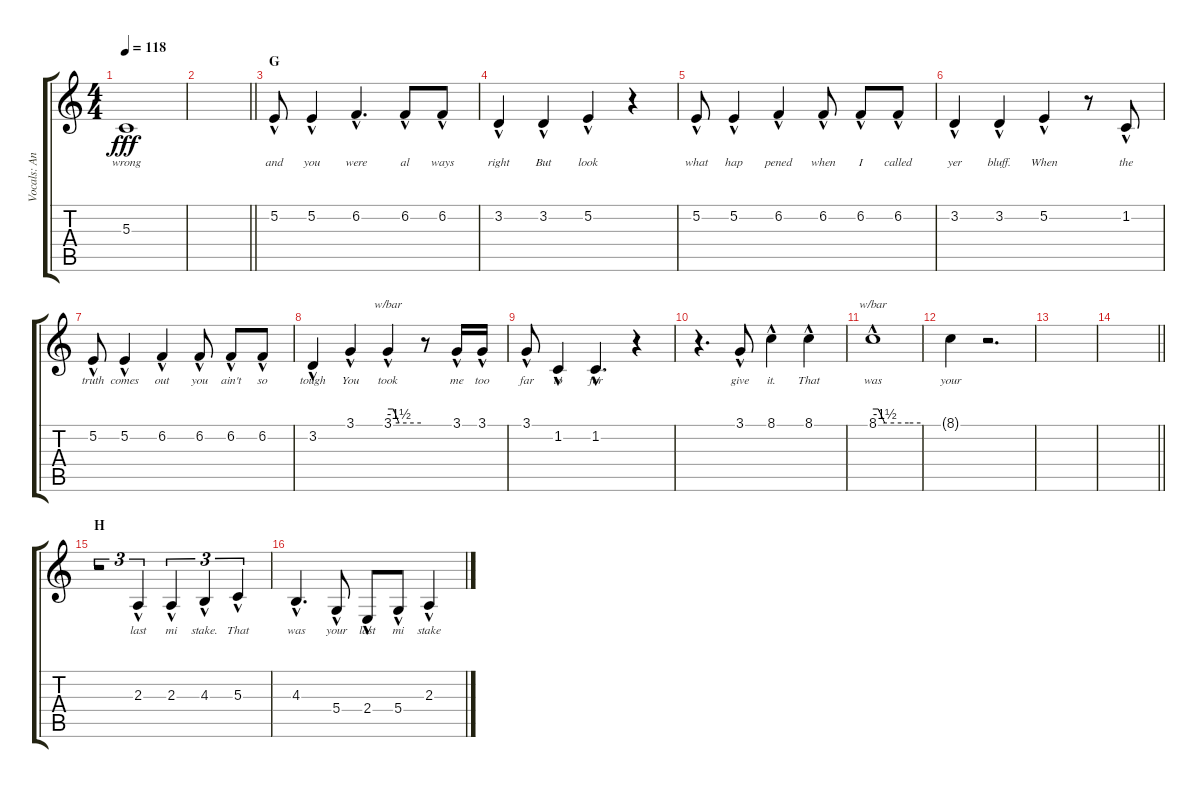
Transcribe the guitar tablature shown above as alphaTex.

\track ("Vocals: Ann" "Vocals: An") {instrument lead2sawtooth}
\staff {score tabs}
\tuning (E4 B3 G3 D3 A2 E2) {hide}
\ts (4 4)
\tempo 118
\clef g2
\ks c
5.3{t}.1{lyrics (0 "wrong") lyrics (1 "") lyrics (2 "") lyrics (3 "") lyrics (4 "") dy fff} |
\barLineRight lightlight
|
\section ("" "G")
5.2{hac}.8{lyrics (0 "and") lyrics (1 "") lyrics (2 "") lyrics (3 "") lyrics (4 "")} 5.2{hac}.4{lyrics (0 "you") lyrics (1 "") lyrics (2 "") lyrics (3 "") lyrics (4 "")} 6.2{hac}.4{d lyrics (0 "were") lyrics (1 "") lyrics (2 "") lyrics (3 "") lyrics (4 "")} 6.2{hac}.8{lyrics (0 "al") lyrics (1 "") lyrics (2 "") lyrics (3 "") lyrics (4 "")} 6.2{hac}.8{lyrics (0 "ways") lyrics (1 "") lyrics (2 "") lyrics (3 "") lyrics (4 "")} |
3.2{hac}.4{lyrics (0 "right") lyrics (1 "") lyrics (2 "") lyrics (3 "") lyrics (4 "")} 3.2{hac}.4{lyrics (0 "But") lyrics (1 "") lyrics (2 "") lyrics (3 "") lyrics (4 "")} 5.2{hac}.4{lyrics (0 "look") lyrics (1 "") lyrics (2 "") lyrics (3 "") lyrics (4 "")} r.4 |
5.2{hac}.8{lyrics (0 "what") lyrics (1 "") lyrics (2 "") lyrics (3 "") lyrics (4 "")} 5.2{hac}.4{lyrics (0 "hap") lyrics (1 "") lyrics (2 "") lyrics (3 "") lyrics (4 "")} 6.2{hac}.4{lyrics (0 "pened") lyrics (1 "") lyrics (2 "") lyrics (3 "") lyrics (4 "")} 6.2{hac}.8{lyrics (0 "when") lyrics (1 "") lyrics (2 "") lyrics (3 "") lyrics (4 "")} 6.2{hac}.8{lyrics (0 "I") lyrics (1 "") lyrics (2 "") lyrics (3 "") lyrics (4 "")} 6.2{hac}.8{lyrics (0 "called") lyrics (1 "") lyrics (2 "") lyrics (3 "") lyrics (4 "")} |
3.2{hac}.4{lyrics (0 "yer") lyrics (1 "") lyrics (2 "") lyrics (3 "") lyrics (4 "")} 3.2{hac}.4{lyrics (0 "bluff.") lyrics (1 "") lyrics (2 "") lyrics (3 "") lyrics (4 "")} 5.2{hac}.4{lyrics (0 "When") lyrics (1 "") lyrics (2 "") lyrics (3 "") lyrics (4 "")} r.8 1.2{hac}.8{lyrics (0 "the") lyrics (1 "") lyrics (2 "") lyrics (3 "") lyrics (4 "")} |
5.2{hac}.8{lyrics (0 "truth") lyrics (1 "") lyrics (2 "") lyrics (3 "") lyrics (4 "")} 5.2{hac}.4{lyrics (0 "comes") lyrics (1 "") lyrics (2 "") lyrics (3 "") lyrics (4 "")} 6.2{hac}.4{lyrics (0 "out") lyrics (1 "") lyrics (2 "") lyrics (3 "") lyrics (4 "")} 6.2{hac}.8{lyrics (0 "you") lyrics (1 "") lyrics (2 "") lyrics (3 "") lyrics (4 "")} 6.2{hac}.8{lyrics (0 "ain't") lyrics (1 "") lyrics (2 "") lyrics (3 "") lyrics (4 "")} 6.2{hac}.8{lyrics (0 "so") lyrics (1 "") lyrics (2 "") lyrics (3 "") lyrics (4 "")} |
3.2{hac}.4{lyrics (0 "tough") lyrics (1 "") lyrics (2 "") lyrics (3 "") lyrics (4 "")} 3.1{hac}.4{lyrics (0 "You") lyrics (1 "") lyrics (2 "") lyrics (3 "") lyrics (4 "")} 3.1{hac}.4{tbe (custom default 0 0 10 0 20 -6 60 -6) lyrics (0 "took") lyrics (1 "") lyrics (2 "") lyrics (3 "") lyrics (4 "")} r.8 3.1{hac}.16{lyrics (0 "me") lyrics (1 "") lyrics (2 "") lyrics (3 "") lyrics (4 "")} 3.1{hac}.16{lyrics (0 "too") lyrics (1 "") lyrics (2 "") lyrics (3 "") lyrics (4 "")} |
3.1{hac}.8{lyrics (0 "far") lyrics (1 "") lyrics (2 "") lyrics (3 "") lyrics (4 "")} 1.2{hac}.4{lyrics (0 "to") lyrics (1 "") lyrics (2 "") lyrics (3 "") lyrics (4 "")} 1.2{hac}.4{d lyrics (0 "for") lyrics (1 "") lyrics (2 "") lyrics (3 "") lyrics (4 "")} r.4 |
r.4{d} 3.1{hac}.8{lyrics (0 "give") lyrics (1 "") lyrics (2 "") lyrics (3 "") lyrics (4 "")} 8.1{hac}.4{lyrics (0 "it.") lyrics (1 "") lyrics (2 "") lyrics (3 "") lyrics (4 "")} 8.1{hac}.4{lyrics (0 "That") lyrics (1 "") lyrics (2 "") lyrics (3 "") lyrics (4 "")} |
8.1{hac}.1{tbe (custom default 0 0 7 0 15 -6 45 -6 60 -6) lyrics (0 "was") lyrics (1 "") lyrics (2 "") lyrics (3 "") lyrics (4 "")} |
8.1{t}.4{lyrics (0 "your") lyrics (1 "") lyrics (2 "") lyrics (3 "") lyrics (4 "")} r.2{d} |
|
\barLineRight lightlight
|
\section ("" "H")
r.2{tu (3 2)} 2.3{hac}.4{tu (3 2) lyrics (0 "last") lyrics (1 "") lyrics (2 "") lyrics (3 "") lyrics (4 "")} 2.3{hac}.4{tu (3 2) lyrics (0 "mi") lyrics (1 "") lyrics (2 "") lyrics (3 "") lyrics (4 "")} 4.3{hac}.4{tu (3 2) lyrics (0 "stake.") lyrics (1 "") lyrics (2 "") lyrics (3 "") lyrics (4 "")} 5.3{hac}.4{tu (3 2) lyrics (0 "That") lyrics (1 "") lyrics (2 "") lyrics (3 "") lyrics (4 "")} |
4.3{hac}.4{d lyrics (0 "was") lyrics (1 "") lyrics (2 "") lyrics (3 "") lyrics (4 "")} 5.4{hac}.8{lyrics (0 "your") lyrics (1 "") lyrics (2 "") lyrics (3 "") lyrics (4 "")} 2.4{hac}.8{lyrics (0 "last") lyrics (1 "") lyrics (2 "") lyrics (3 "") lyrics (4 "")} 5.4{hac}.8{lyrics (0 "mi") lyrics (1 "") lyrics (2 "") lyrics (3 "") lyrics (4 "")} 2.3{hac}.4{lyrics (0 "stake") lyrics (1 "") lyrics (2 "") lyrics (3 "") lyrics (4 "")}
